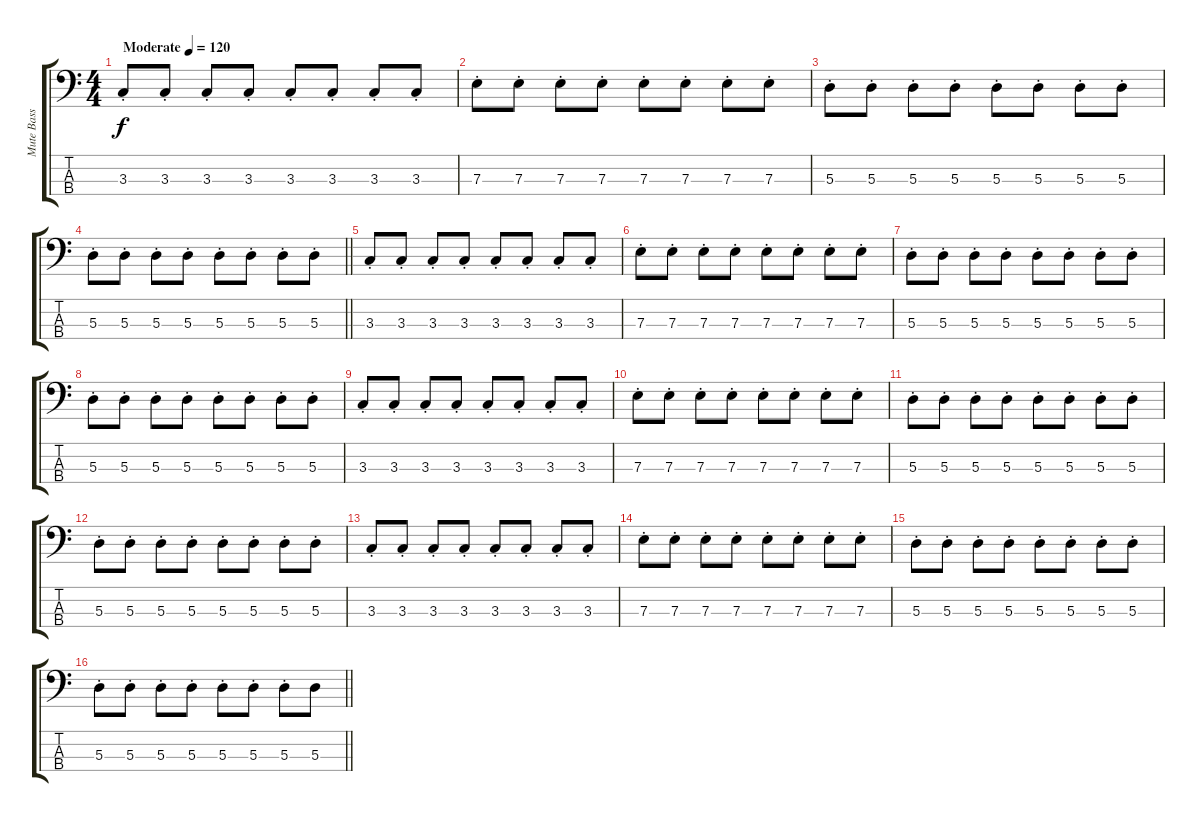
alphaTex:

\track ("Mute Bass" "Mute Bass") {instrument synthbass2}
\staff {score tabs}
\tuning (G2 D2 A1 E1) {hide}
\ts (4 4)
\tempo (120 "Moderate")
\clef f4
\ks c
3.3{st}.8{dy f instrument synthbass2} 3.3{st}.8 3.3{st}.8 3.3{st}.8 3.3{st}.8 3.3{st}.8 3.3{st}.8 3.3{st}.8 |
7.3{st}.8 7.3{st}.8 7.3{st}.8 7.3{st}.8 7.3{st}.8 7.3{st}.8 7.3{st}.8 7.3{st}.8 |
5.3{st}.8 5.3{st}.8 5.3{st}.8 5.3{st}.8 5.3{st}.8 5.3{st}.8 5.3{st}.8 5.3{st}.8 |
\barLineRight lightlight
5.3{st}.8 5.3{st}.8 5.3{st}.8 5.3{st}.8 5.3{st}.8 5.3{st}.8 5.3{st}.8 5.3{st}.8 |
3.3{st}.8 3.3{st}.8 3.3{st}.8 3.3{st}.8 3.3{st}.8 3.3{st}.8 3.3{st}.8 3.3{st}.8 |
7.3{st}.8 7.3{st}.8 7.3{st}.8 7.3{st}.8 7.3{st}.8 7.3{st}.8 7.3{st}.8 7.3{st}.8 |
5.3{st}.8 5.3{st}.8 5.3{st}.8 5.3{st}.8 5.3{st}.8 5.3{st}.8 5.3{st}.8 5.3{st}.8 |
5.3{st}.8 5.3{st}.8 5.3{st}.8 5.3{st}.8 5.3{st}.8 5.3{st}.8 5.3{st}.8 5.3{st}.8 |
3.3{st}.8 3.3{st}.8 3.3{st}.8 3.3{st}.8 3.3{st}.8 3.3{st}.8 3.3{st}.8 3.3{st}.8 |
7.3{st}.8 7.3{st}.8 7.3{st}.8 7.3{st}.8 7.3{st}.8 7.3{st}.8 7.3{st}.8 7.3{st}.8 |
5.3{st}.8 5.3{st}.8 5.3{st}.8 5.3{st}.8 5.3{st}.8 5.3{st}.8 5.3{st}.8 5.3{st}.8 |
5.3{st}.8 5.3{st}.8 5.3{st}.8 5.3{st}.8 5.3{st}.8 5.3{st}.8 5.3{st}.8 5.3{st}.8 |
3.3{st}.8 3.3{st}.8 3.3{st}.8 3.3{st}.8 3.3{st}.8 3.3{st}.8 3.3{st}.8 3.3{st}.8 |
7.3{st}.8 7.3{st}.8 7.3{st}.8 7.3{st}.8 7.3{st}.8 7.3{st}.8 7.3{st}.8 7.3{st}.8 |
5.3{st}.8 5.3{st}.8 5.3{st}.8 5.3{st}.8 5.3{st}.8 5.3{st}.8 5.3{st}.8 5.3{st}.8 |
\barLineRight lightlight
5.3{st}.8 5.3{st}.8 5.3{st}.8 5.3{st}.8 5.3{st}.8 5.3{st}.8 5.3{st}.8 5.3.8
